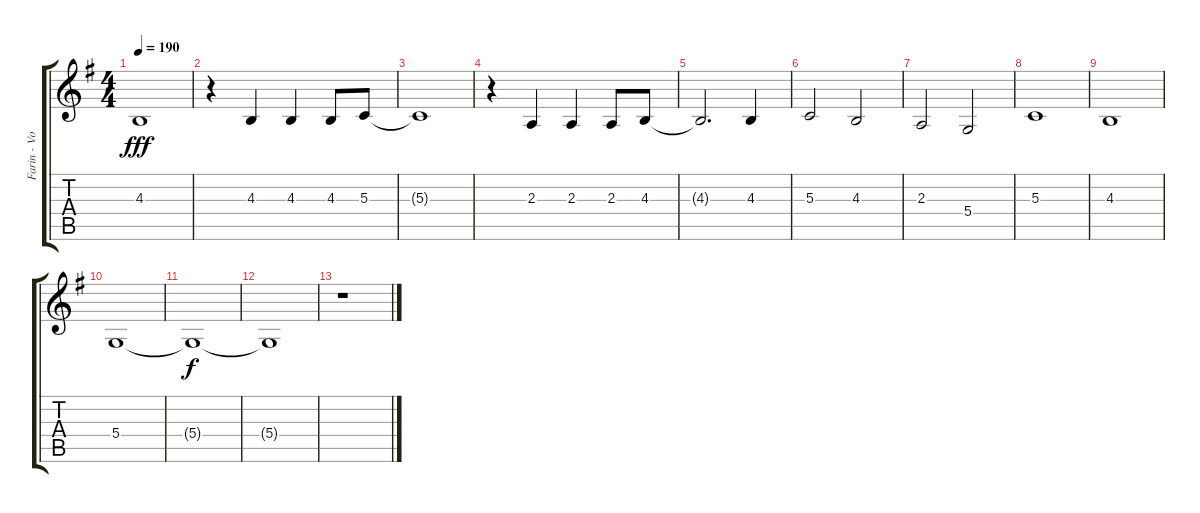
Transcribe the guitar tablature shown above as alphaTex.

\track ("Farin - Voice" "Farin - Vo") {instrument oboe}
\staff {score tabs}
\tuning (E4 B3 G3 D3 A2 E2) {hide}
\ts (4 4)
\tempo 190
\clef g2
\ks g
4.3{t}.1{dy fff} |
r.4 4.3.4 4.3.4 4.3.8 5.3.8 |
5.3{t}.1 |
r.4 2.3.4 2.3.4 2.3.8 4.3.8 |
4.3{t}.2{d} 4.3.4 |
5.3.2 4.3.2 |
2.3.2 5.4.2 |
5.3.1 |
4.3.1 |
5.4.1 |
5.4{t}.1{dy f} |
5.4{t}.1 |
r.1
